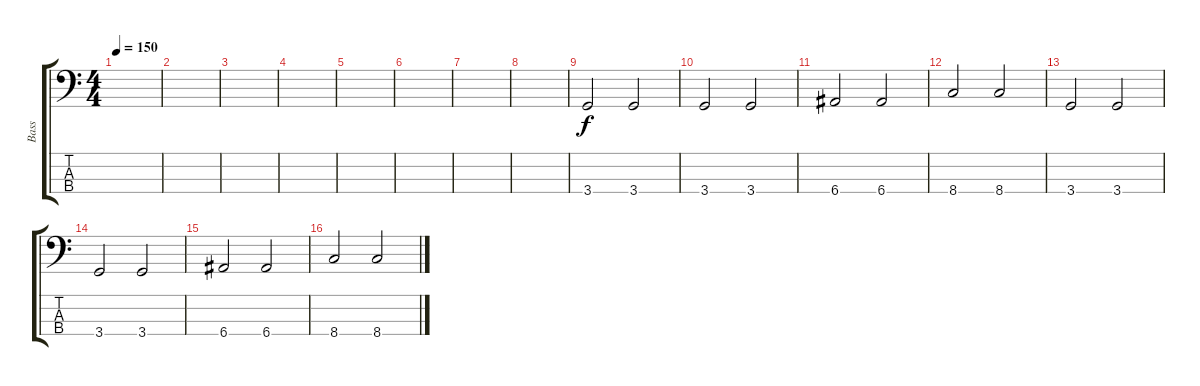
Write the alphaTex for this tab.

\track ("Bass" "Bass") {instrument electricbassfinger}
\staff {score tabs}
\tuning (G2 D2 A1 E1) {hide}
\ts (4 4)
\tempo 150
\clef f4
\ks c
|
|
|
|
|
|
|
|
3.4.2 3.4.2 |
3.4.2 3.4.2 |
6.4.2 6.4.2 |
8.4.2 8.4.2 |
3.4.2 3.4.2 |
3.4.2 3.4.2 |
6.4.2 6.4.2 |
8.4.2 8.4.2
